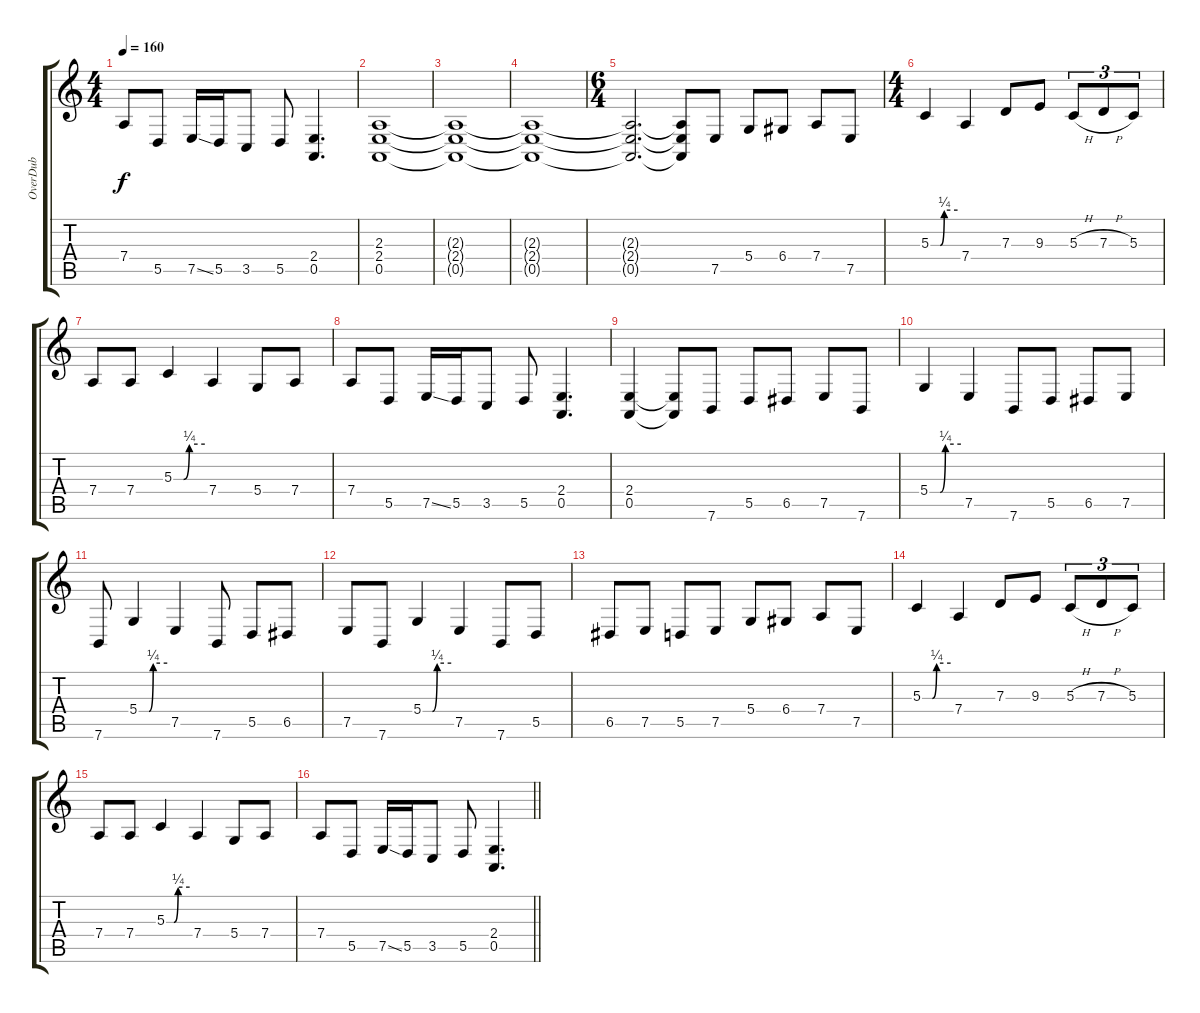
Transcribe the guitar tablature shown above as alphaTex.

\track ("OverDub" "OverDub") {instrument lead1square}
\staff {score tabs}
\tuning (E4 B3 G3 D3 A2 E2) {hide}
\ts (4 4)
\tempo 160
\clef g2
\ks c
7.4.8{dy f} 5.5.8 7.5{ss}.16 5.5.16 3.5.8 5.5.8 (2.4 0.5).4{d} |
(2.3 2.4 0.5).1 |
(2.3{t} 2.4{t} 0.5{t}).1 |
(2.3{t} 2.4{t} 0.5{t}).1 |
\ts (6 4)
(2.3{t} 2.4{t} 0.5{t}).2{d} (2.3{t} 2.4{t} 0.5{t}).8 7.5.8{volume 11 instrument lead1square} 5.4.8 6.4.8 7.4.8 7.5.8 |
\ts (4 4)
5.3{be (custom 0 0 10 0 21 0 30 1 60 1)}.4 7.4.4 7.3.8 9.3.8 5.3{h}.8{tu (3 2)} 7.3{h}.8{tu (3 2)} 5.3.8{tu (3 2)} |
7.4.8 7.4.8 5.3{be (custom 0 0 19 0 30 1 60 1)}.4 7.4.4 5.4.8 7.4.8 |
7.4.8 5.5.8 7.5{ss}.16 5.5.16 3.5.8 5.5.8 (2.4 0.5).4{d} |
(2.4 0.5).4 (2.4{t} 0.5{t}).8 7.6.8 5.5.8 6.5.8 7.5.8 7.6.8 |
5.4{be (custom 0 0 20 0 30 1 60 1)}.4 7.5.4 7.6.8 5.5.8 6.5.8 7.5.8 |
7.6.8 5.4{be (custom 0 0 21 0 30 1 60 1)}.4 7.5.4 7.6.8 5.5.8 6.5.8 |
7.5.8 7.6.8 5.4{be (custom 0 0 20 0 30 1 60 1)}.4 7.5.4 7.6.8 5.5.8 |
6.5.8 7.5.8 5.5.8 7.5.8 5.4.8 6.4.8 7.4.8 7.5.8 |
5.3{be (custom 0 0 10 0 21 0 30 1 60 1)}.4 7.4.4 7.3.8 9.3.8 5.3{h}.8{tu (3 2)} 7.3{h}.8{tu (3 2)} 5.3.8{tu (3 2)} |
7.4.8 7.4.8 5.3{be (custom 0 0 19 0 30 1 60 1)}.4 7.4.4 5.4.8 7.4.8 |
\barLineRight lightlight
7.4.8 5.5.8 7.5{ss}.16 5.5.16 3.5.8 5.5.8 (2.4 0.5).4{d}
